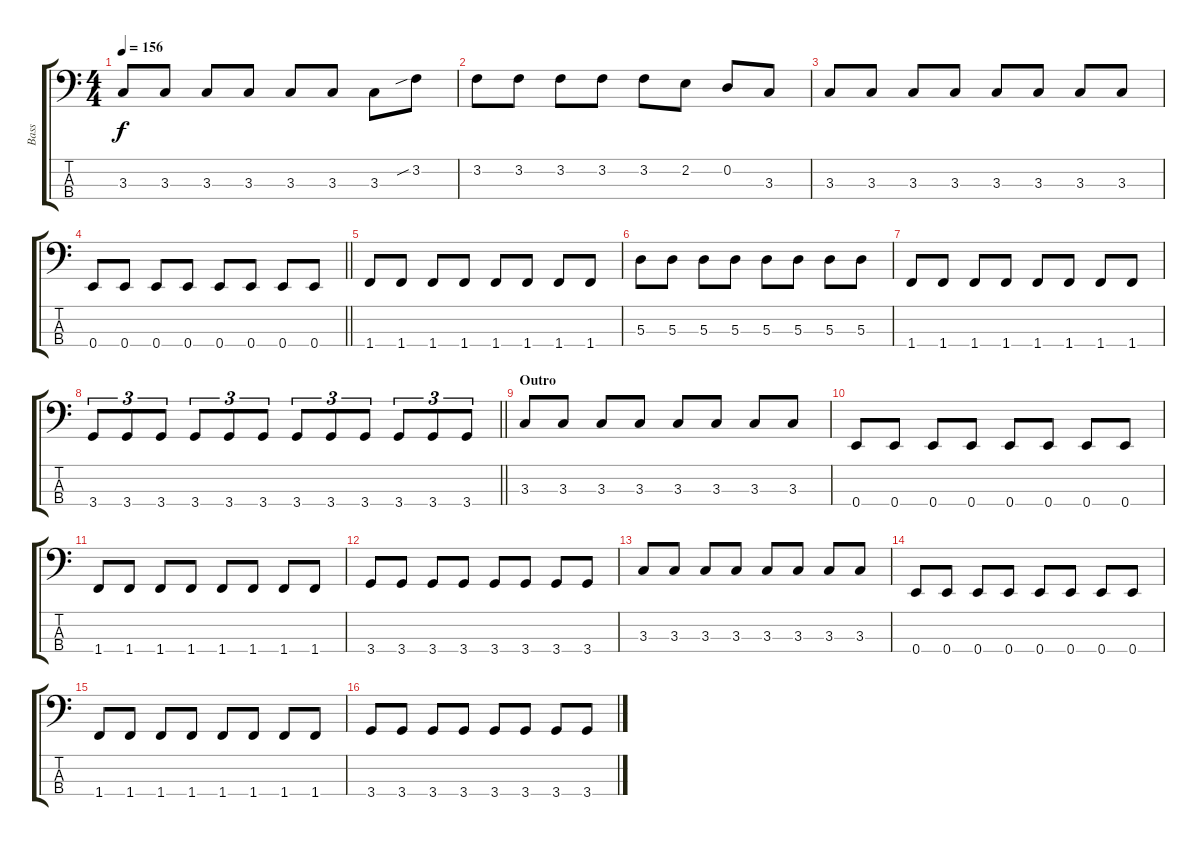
\track ("Bass" "Bass") {instrument electricbassfinger}
\staff {score tabs}
\tuning (G2 D2 A1 E1) {hide}
\ts (4 4)
\tempo 156
\clef f4
\ks c
3.3.8{dy f} 3.3.8 3.3.8 3.3.8 3.3.8 3.3.8 3.3.8 3.2{sib}.8 |
3.2.8 3.2.8 3.2.8 3.2.8 3.2.8 2.2.8 0.2.8 3.3.8 |
3.3.8 3.3.8 3.3.8 3.3.8 3.3.8 3.3.8 3.3.8 3.3.8 |
\barLineRight lightlight
0.4.8 0.4.8 0.4.8 0.4.8 0.4.8 0.4.8 0.4.8 0.4.8 |
1.4.8 1.4.8 1.4.8 1.4.8 1.4.8 1.4.8 1.4.8 1.4.8 |
5.3.8 5.3.8 5.3.8 5.3.8 5.3.8 5.3.8 5.3.8 5.3.8 |
1.4.8 1.4.8 1.4.8 1.4.8 1.4.8 1.4.8 1.4.8 1.4.8 |
\barLineRight lightlight
3.4.8{tu (3 2)} 3.4.8{tu (3 2)} 3.4.8{tu (3 2)} 3.4.8{tu (3 2)} 3.4.8{tu (3 2)} 3.4.8{tu (3 2)} 3.4.8{tu (3 2)} 3.4.8{tu (3 2)} 3.4.8{tu (3 2)} 3.4.8{tu (3 2)} 3.4.8{tu (3 2)} 3.4.8{tu (3 2)} |
\section ("" "Outro")
3.3.8 3.3.8 3.3.8 3.3.8 3.3.8 3.3.8 3.3.8 3.3.8 |
0.4.8 0.4.8 0.4.8 0.4.8 0.4.8 0.4.8 0.4.8 0.4.8 |
1.4.8 1.4.8 1.4.8 1.4.8 1.4.8 1.4.8 1.4.8 1.4.8 |
3.4.8 3.4.8 3.4.8 3.4.8 3.4.8 3.4.8 3.4.8 3.4.8 |
3.3.8 3.3.8 3.3.8 3.3.8 3.3.8 3.3.8 3.3.8 3.3.8 |
0.4.8 0.4.8 0.4.8 0.4.8 0.4.8 0.4.8 0.4.8 0.4.8 |
1.4.8 1.4.8 1.4.8 1.4.8 1.4.8 1.4.8 1.4.8 1.4.8 |
3.4.8 3.4.8 3.4.8 3.4.8 3.4.8 3.4.8 3.4.8 3.4.8
